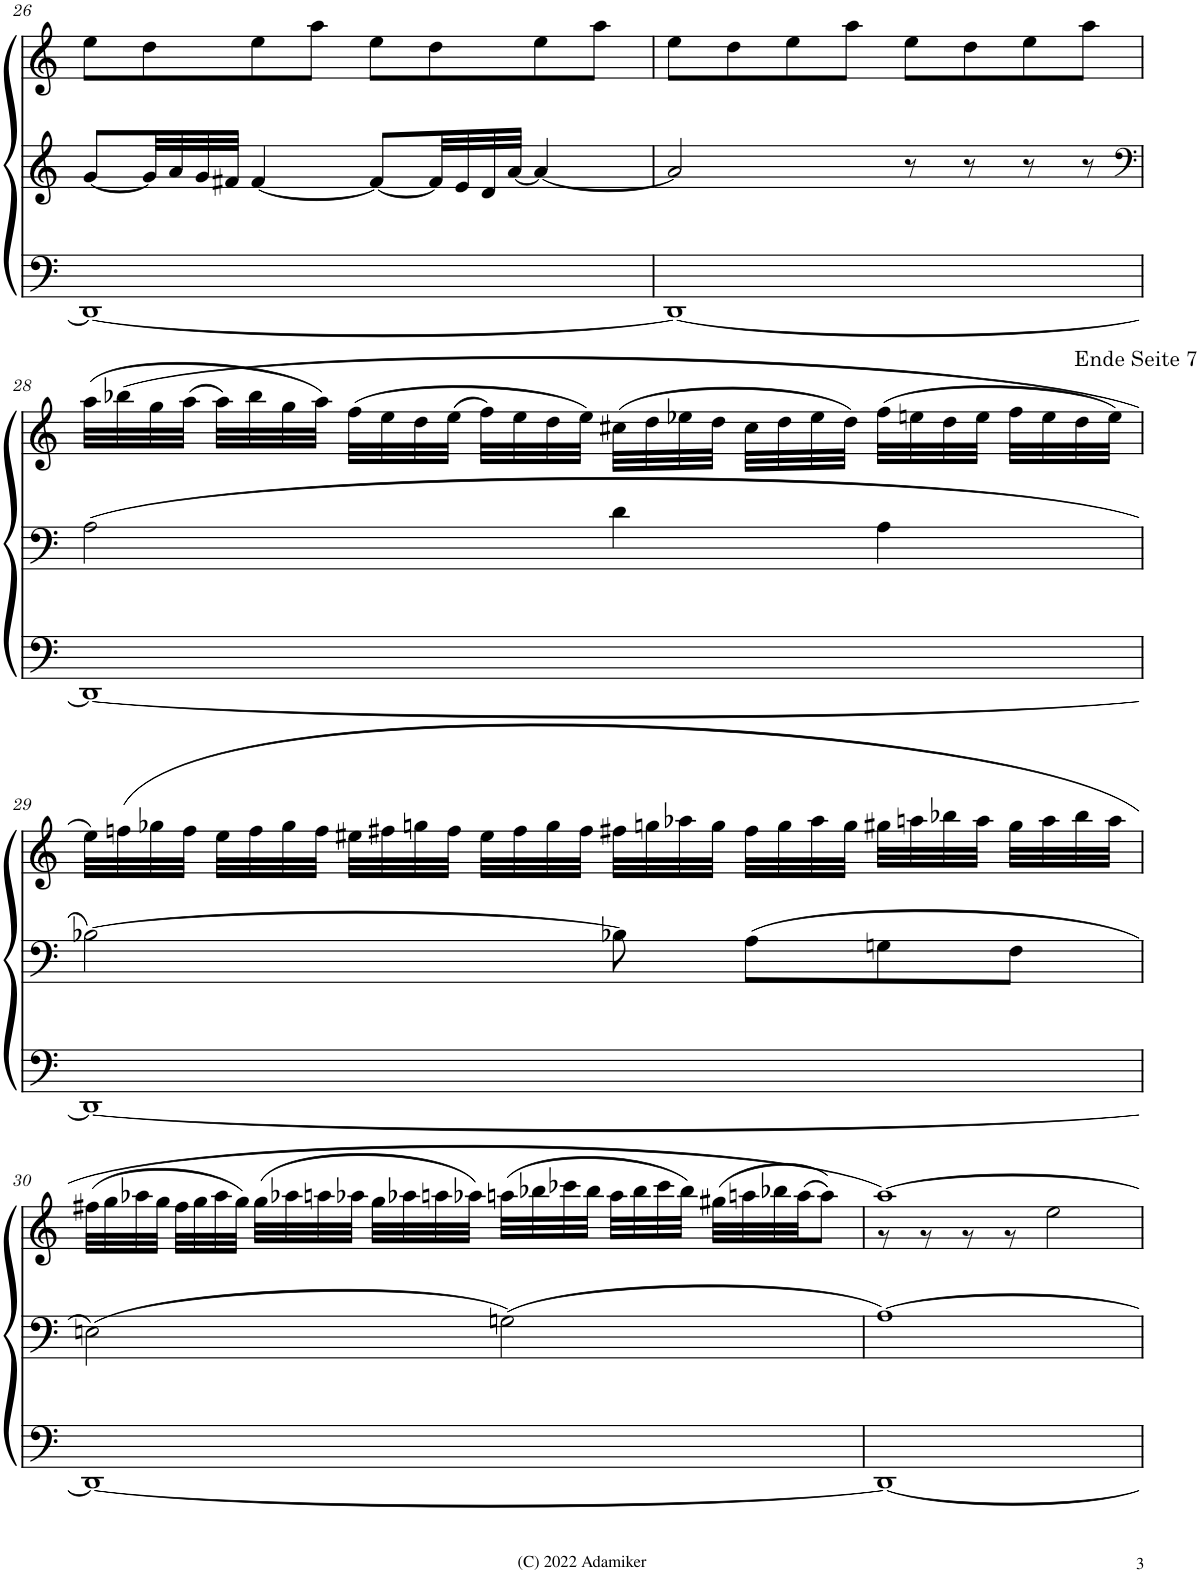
**kern	**kern	**kern
*part1	*part1	*part1
*staff3	*staff2	*staff1
*I"Orgel	*	*
*I'Org.	*	*
!!LO:PB:g=z
*clefF4	*clefG2	*clefG2
*k[]	*k[]	*k[]
*M8/8	*M8/8	*M8/8
=26	=26	=26
1DD_	[8g/L	8ee\L
.	32g/LL]	8dd\
.	32a/	.
.	32g/	.
.	32f#X/JJJ	.
.	[4f#/	8ee\
.	.	8aa\J
.	8f#/L_	8ee\L
.	32f#/LL]	8dd\
.	32e/	.
.	32d/	.
.	[32a/JJJ	.
.	4a/_	8ee\
.	.	8aa\J
=27	=27	=27
1DD_	2a/]	8ee\L
.	.	8dd\
.	.	8ee\
.	.	8aa\J
.	8r	8ee\L
.	8r	8dd\
.	8r	8ee\
.	8r	8aa\J
!!LO:LB:g=z
=28	=28	=28
*	*clefF4	*
1DD_	2A\	(32aa\LLL
.	.	(32bb-X\
.	.	32gg\
.	.	(32aa\JJJ
.	.	32aa\LLL)
.	.	32bb-\
.	.	32gg\
.	.	32aa\JJJ)
.	.	(32ff\LLL
.	.	32ee\
.	.	32dd\
.	.	(32ee\JJJ
.	.	32ff\LLL)
.	.	32ee\
.	.	32dd\
.	.	32ee\JJJ)
.	4d\	(32cc#X\LLL
.	.	32dd\
.	.	32ee-X\
.	.	32dd\JJJ
.	.	32cc#\LLL
.	.	32dd\
.	.	32ee-\
.	.	32dd\JJJ)
.	4A\	(32ff\LLL
.	.	32een\
.	.	32dd\
.	.	32ee\JJJ
.	.	32ff\LLL
.	.	32ee\
.	.	32dd\
!	!	!LO:TX:a:t=Ende Seite 7
.	.	32ee\JJJ)
!!LO:LB:g=z
=29	=29	=29
1DD_	[2B-X\	32ee\LLL)
.	.	(32ffn\
.	.	32gg-X\
.	.	32ff\JJJ
.	.	32ee\LLL
.	.	32ff\
.	.	32gg-\
.	.	32ff\JJJ
.	.	32ee#X\LLL
.	.	32ff#X\
.	.	32ggn\
.	.	32ff#\JJJ
.	.	32ee#\LLL
.	.	32ff#\
.	.	32gg\
.	.	32ff#\JJJ
.	8B-X\]	32ff#X\LLL
.	.	32ggn\
.	.	32aa-X\
.	.	32gg\JJJ
.	8A\L	32ff#\LLL
.	.	32gg\
.	.	32aa-\
.	.	32gg\JJJ
.	8Gn\	32gg#X\LLL
.	.	32aan\
.	.	32bb-X\
.	.	32aa\JJJ
.	8F\J	32gg#\LLL
.	.	32aa\
.	.	32bb-\
.	.	32aa\JJJ
!!LO:LB:g=z
=30	=30	=30
1DD_	2En\	(32ff#X\LLL
.	.	32gg\
.	.	32aa-X\
.	.	32gg\JJJ
.	.	32ff#\LLL
.	.	32gg\
.	.	32aa-\
.	.	32gg\JJJ)
.	.	(32gg\LLL
.	.	32aa-X\
.	.	32aan\
.	.	32aa-X\JJJ
.	.	32gg\LLL
.	.	32aa-X\
.	.	32aan\
.	.	32aa-X\JJJ)
.	2Gn\	(32aan\LLL
.	.	32bb-X\
.	.	32ccc-X\
.	.	32bb-\JJJ
.	.	32aa\LLL
.	.	32bb-\
.	.	32ccc-\
.	.	32bb-\JJJ)
.	.	(32gg#X\LLL
.	.	32aan\
.	.	32bb-X\
.	.	(32aa\JJ
.	.	8aa\J))
=31	=31	=31
*	*	*^
1DD_	[1A	[1aa)	8r
.	.	.	8r
.	.	.	8r
.	.	.	8r
.	.	.	2ee\
*	*	*v	*v
=	=	=
*-	*-	*-
